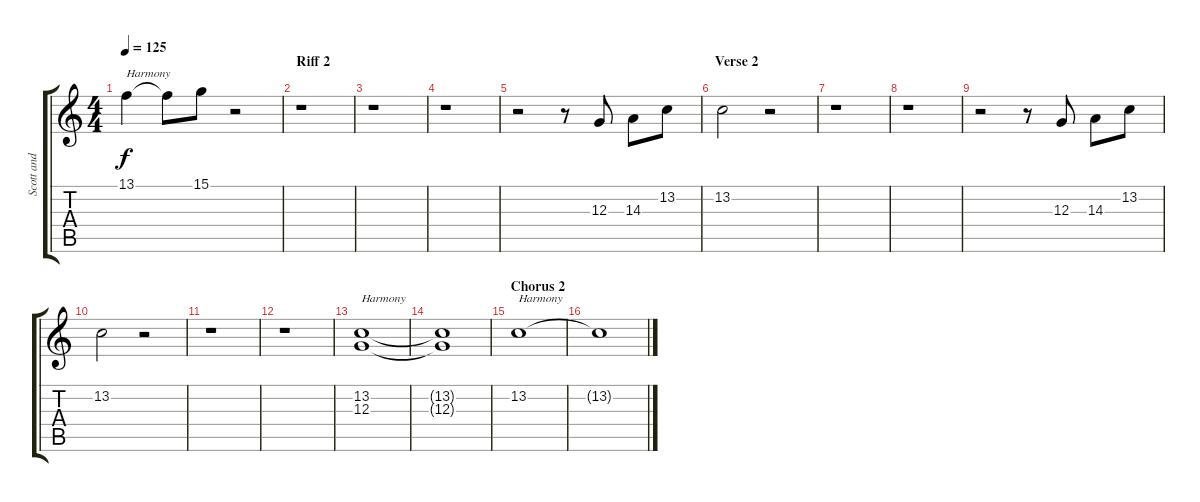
\track ("Scott and Tavis (Trumpet)" "Scott and ") {instrument trumpet}
\staff {score tabs}
\tuning (E4 B3 G3 D3 A2 E2) {hide}
\ts (4 4)
\tempo 125
\clef g2
\ks c
13.1.4{txt "Harmony" dy f} 13.1{t}.8 15.1.8 r.2 |
\section ("" "Riff 2")
r.1 |
r.1 |
r.1 |
r.2 r.8 12.3.8 14.3.8 13.2.8 |
\section ("" "Verse 2")
13.2.2 r.2 |
r.1 |
r.1 |
r.2 r.8 12.3.8 14.3.8 13.2.8 |
13.2.2 r.2 |
r.1 |
r.1{volume 9} |
(13.2 12.3).1{txt "Harmony" volume 15} |
(13.2{t} 12.3{t}).1 |
\section ("" "Chorus 2")
13.2.1{txt "Harmony"} |
13.2{t}.1{volume 6}
